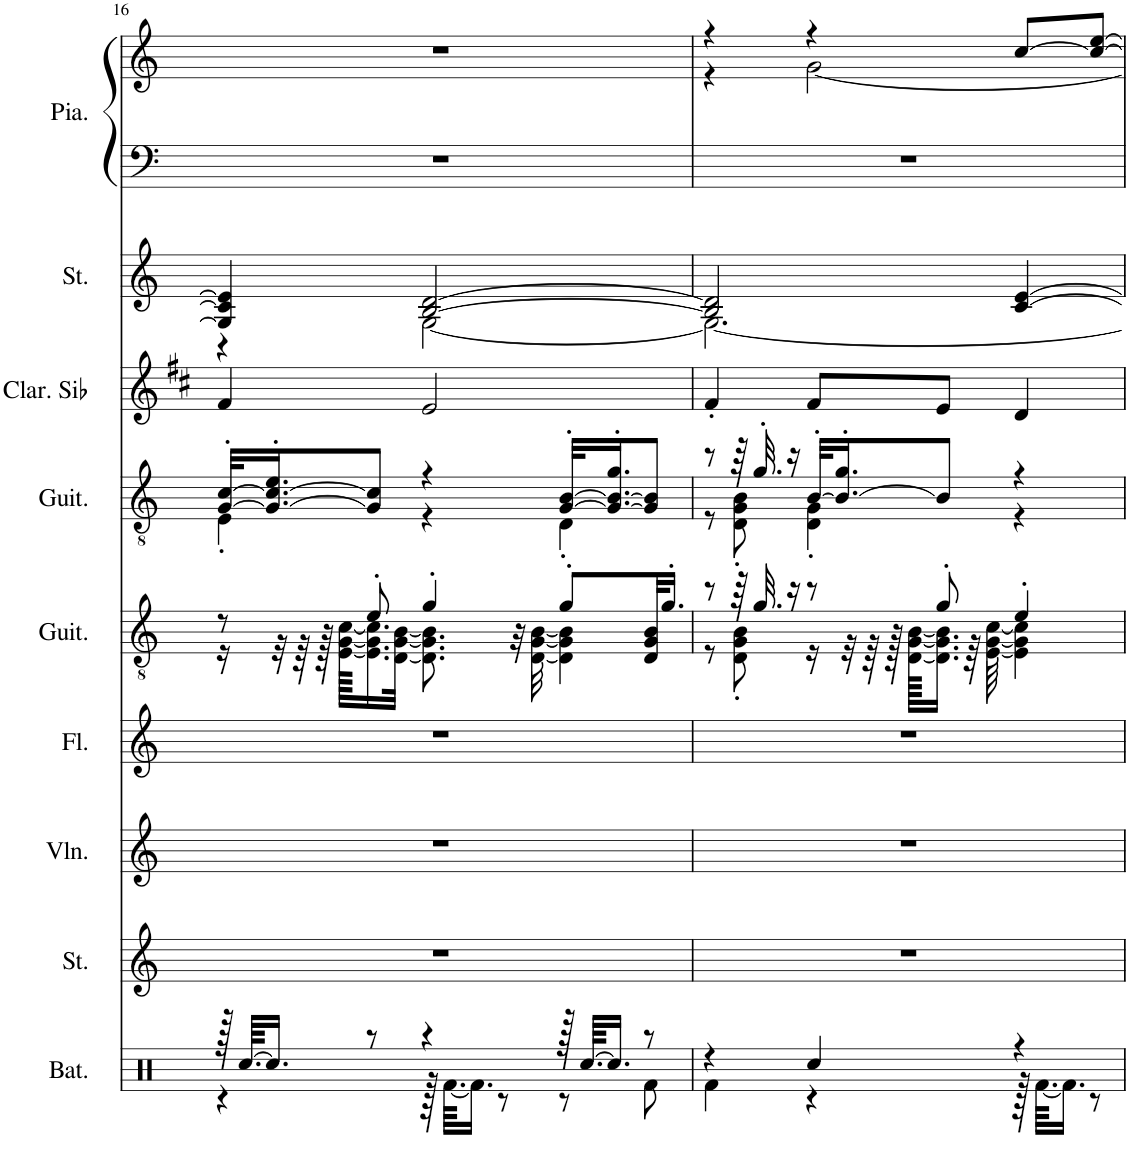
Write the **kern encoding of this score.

**kern	**kern	**kern	**kern	**kern	**kern	**kern	**kern	**kern	**kern
*part9	*part8	*part7	*part6	*part5	*part4	*part3	*part2	*part1	*part1
*staff10	*staff9	*staff8	*staff7	*staff6	*staff5	*staff4	*staff3	*staff2	*staff1
*I"Batterie	*I"Cordes	*I"Violon	*I"Flûte	*I"Guitare acoustique	*I"Guitare acoustique	*I"Clarinette en Sib	*I"Cordes	*I"Piano, It's a Heartack	*
*I'Bat.	*	*I'Vln.	*I'Fl.	*I'Guit.	*I'Guit.	*I'Clar. Sib	*	*I'Pia.	*
!!LO:PB:g=z
*clefX	*clefG2	*clefG2	*clefG2	*clefGv2	*clefGv2	*clefG2	*clefG2	*clefF4	*clefG2
*	*	*	*	*	*	*Trd1c2	*	*	*
*k[]	*k[]	*k[]	*k[]	*k[]	*k[]	*k[f#c#]	*k[]	*k[]	*k[]
*M3/4	*M3/4	*M3/4	*M3/4	*M3/4	*M3/4	*M3/4	*M3/4	*M3/4	*M3/4
=16	=16	=16	=16	=16	=16	=16	=16	=16	=16
*^	*	*	*	*^	*^	*	*^	*	*
128r	4r	2.r	2.r	2.r	8r	16r	[32G/' [32c/'KLL	4E'\	4f#/	4G/] 4c/] 4e/]	4r	2.r	2.r
[64.Rcc/KKLL	.	.	.	.	.	.	.	.	.	.	.	.	.
16.Rcc/JJ]	.	.	.	.	.	.	16.G/_' 16.c/_' 16.e/'J	.	.	.	.	.	.
.	.	.	.	.	.	32r	.	.	.	.	.	.	.
.	.	.	.	.	.	64r	.	.	.	.	.	.	.
.	.	.	.	.	.	128r	.	.	.	.	.	.	.
.	.	.	.	.	.	[128E\ [128G\ [128c\KKKLL	.	.	.	.	.	.	.
8r	.	.	.	.	8e'/	16.E\] 16.G\] 16.c\]	8G/] 8c/]J	.	.	.	.	.	.
.	.	.	.	.	.	[32D\ [32G\ [32B\JJk	.	.	.	.	.	.	.
4r	128r	.	.	.	4g'/	8.D\] 8.G\] 8.B\]	4r	4r	2e/	[2B/ [2d/	[2G\	.	.
.	[64.Rf\KKLL	.	.	.	.	.	.	.	.	.	.	.	.
.	16.Rf\JJ]	.	.	.	.	.	.	.	.	.	.	.	.
.	8r	.	.	.	.	.	.	.	.	.	.	.	.
.	.	.	.	.	.	32r	.	.	.	.	.	.	.
.	.	.	.	.	.	[32D\ [32G\ [32B\	.	.	.	.	.	.	.
128r	8r	.	.	.	8g'/L	4D\] 4G\] 4B\]	[32G/' [32B/'KLL	4D'\	.	.	.	.	.
[64.Rcc/KKLL	.	.	.	.	.	.	.	.	.	.	.	.	.
16.Rcc/JJ]	.	.	.	.	.	.	16.G/_' 16.B/_' 16.g/'J	.	.	.	.	.	.
8r	8Rf\	.	.	.	32D/ 32G/ 32B/KL	.	8G/] 8B/]J	.	.	.	.	.	.
.	.	.	.	.	16.g'/JJ	.	.	.	.	.	.	.	.
=17	=17	=17	=17	=17	=17	=17	=17	=17	=17	=17	=17	=17	=17
*	*	*	*	*	*	*	*	*	*	*	*	*	*^
4r	4Rf\	2.r	2.r	2.r	8r	8r	8r	8r	4f#'/	2B/] 2d/]	2.G\_	2.r	4r	4r
.	.	.	.	.	64r	8D\' 8G\' 8B\'	64r	8D\' 8G\' 8B\'	.	.	.	.	.	.
.	.	.	.	.	32.g/	.	32.g'/	.	.	.	.	.	.	.
.	.	.	.	.	16r	.	16r	.	.	.	.	.	.	.
4Rcc/	4r	.	.	.	8r	16r	[32B'/KLL	4D\' 4G\'	8f#/L	.	.	.	4r	[2g\
.	.	.	.	.	.	.	16.B/_' 16.g/'J	.	.	.	.	.	.	.
.	.	.	.	.	.	32r	.	.	.	.	.	.	.	.
.	.	.	.	.	.	64r	.	.	.	.	.	.	.	.
.	.	.	.	.	.	128r	.	.	.	.	.	.	.	.
.	.	.	.	.	.	[128D\ [128G\ [128B\KKKLL	.	.	.	.	.	.	.	.
.	.	.	.	.	8g'/	16.D\] 16.G\] 16.B\]JJ	8B/J]	.	8e/J	.	.	.	.	.
.	.	.	.	.	.	64r	.	.	.	.	.	.	.	.
.	.	.	.	.	.	[64E\ [64G\ [64c\	.	.	.	.	.	.	.	.
4r	128r	.	.	.	4e'/	4E\] 4G\] 4c\]	4r	4r	4d/	[4c/ [4e/	.	.	[8cc/L	.
.	[64.Rf\KKLL	.	.	.	.	.	.	.	.	.	.	.	.	.
.	16.Rf\JJ]	.	.	.	.	.	.	.	.	.	.	.	.	.
.	8r	.	.	.	.	.	.	.	.	.	.	.	8cc/_ [8ee/J	.
*	*	*	*	*	*v	*v	*	*	*	*v	*v	*	*v	*v
*v	*v	*	*	*	*	*v	*v	*	*	*	*
=	=	=	=	=	=	=	=	=	=
*-	*-	*-	*-	*-	*-	*-	*-	*-	*-
